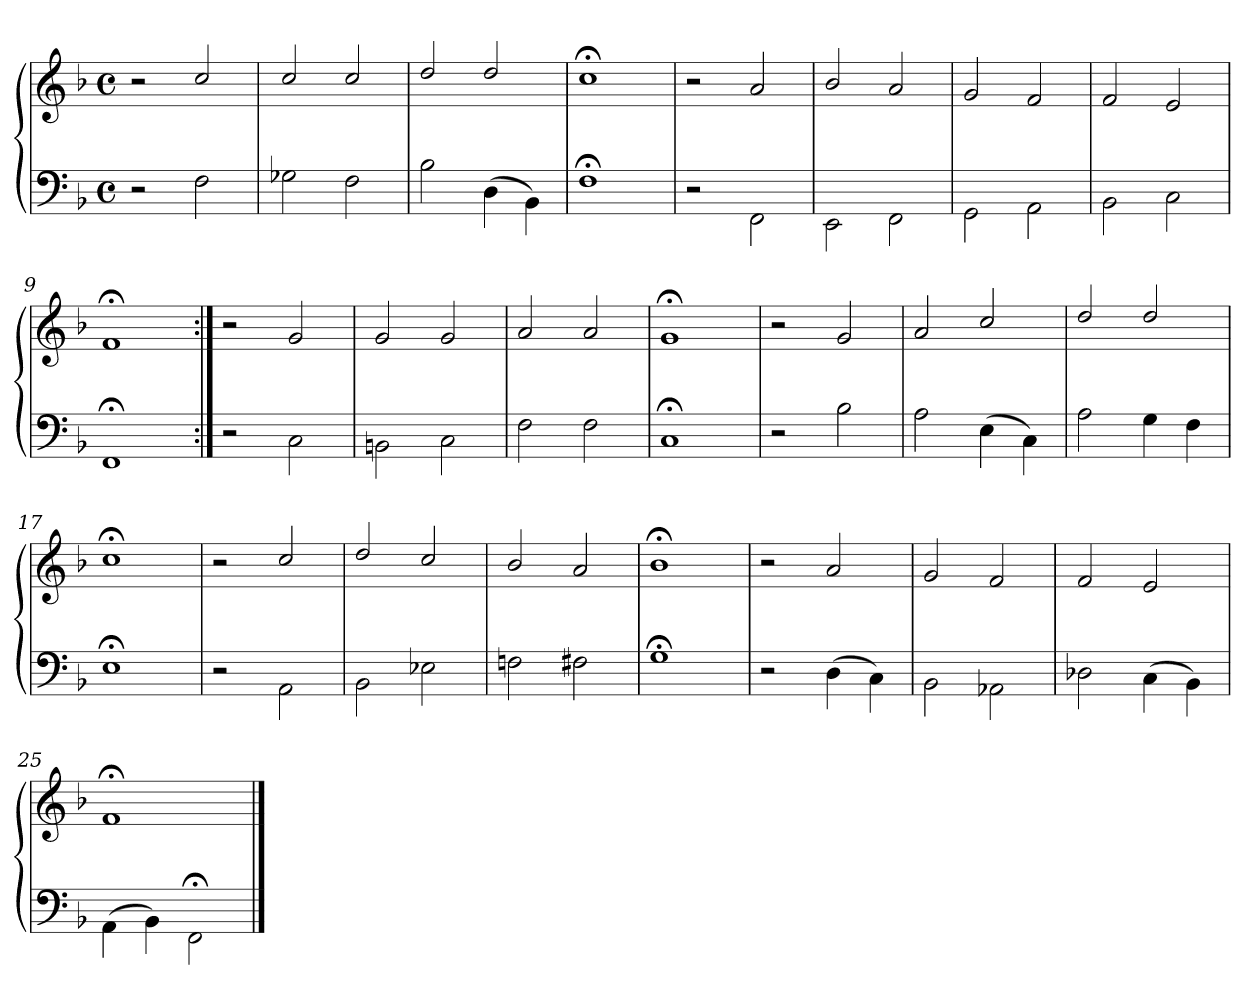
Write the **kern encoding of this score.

**kern	**kern
*part1	*part1
*staff2	*staff1
*clefF4	*clefG2
*k[b-]	*k[b-]
*M4/4	*M4/4
*met(c)	*met(c)
=1	=1
2r	2r
2F\	2cc/
=2	=2
2G-X\	2cc/
2F\	2cc/
=3	=3
2B-\	2dd/
(4D\	2dd/
4BB-\)	.
=4	=4
1F;\	1cc;</
=5	=5
2r	2r
2FF\	2a/
=6	=6
2EE\	2b-/
2FF\	2a/
=7	=7
2GG\	2g/
2AA\	2f/
=8	=8
2BB-\	2f/
2C\	2e/
=9	=9
1FF;\	1f;</
!!LO:LB:g=z
=10:|!	=10:|!
2r	2r
2C\	2g/
=11	=11
2BBn\	2g/
2C\	2g/
=12	=12
2F\	2a/
2F\	2a/
=13	=13
1C;\	1g;</
=14	=14
2r	2r
2B-\	2g/
=15	=15
2A\	2a/
(4E\	2cc/
4C\)	.
=16	=16
2A\	2dd/
4G\	2dd/
4F\	.
=17	=17
1E;\	1cc;</
!!LO:PB:g=z
=18	=18
2r	2r
2AA\	2cc/
=19	=19
2BB-\	2dd/
2E-X\	2cc/
=20	=20
2Fn\	2b-/
2F#X\	2a/
=21	=21
1G;\	1b-;</
=22	=22
2r	2r
(4D\	2a/
4C\)	.
=23	=23
2BB-\	2g/
2AA-X\	2f/
=24	=24
2D-X\	2f/
(4C\	2e/
4BB-\)	.
=25	=25
(4AA\	1f;</
4BB-\)	.
2FF;\	.
==	==
*-	*-
